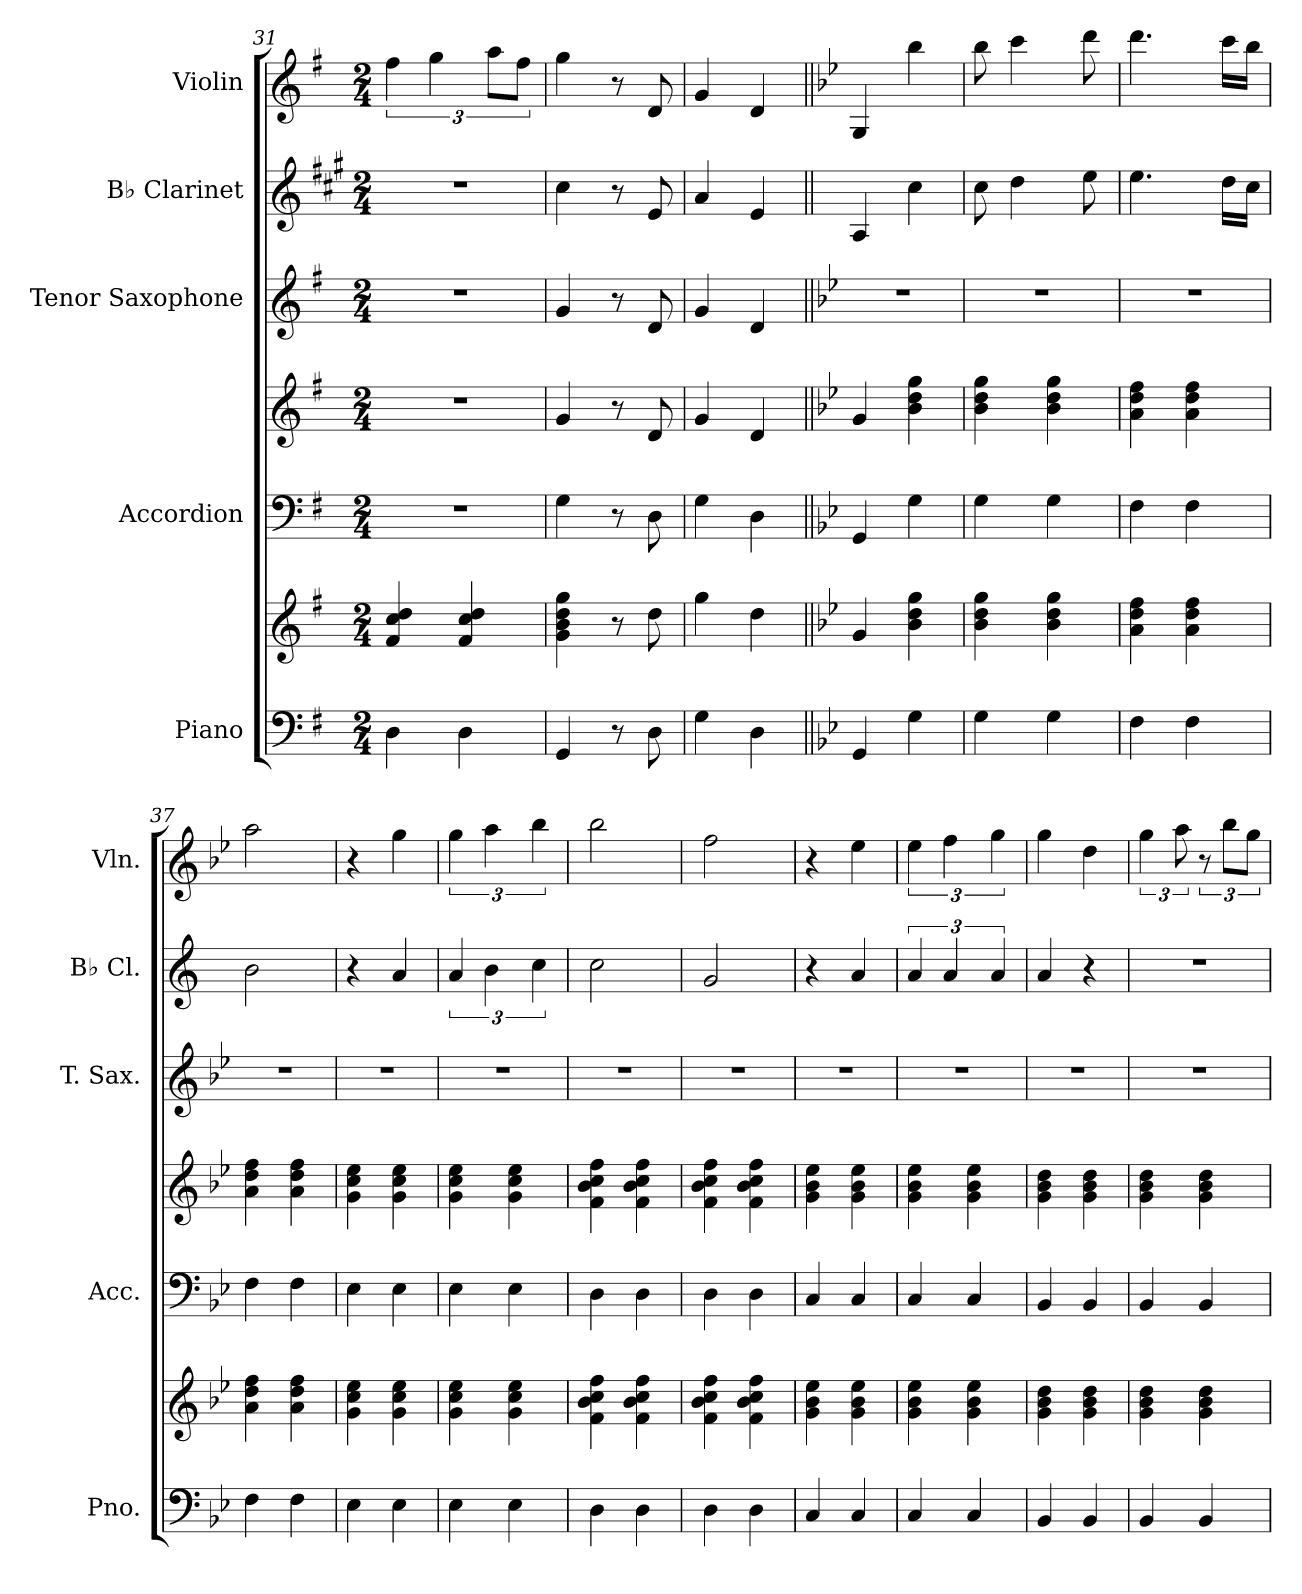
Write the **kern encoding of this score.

**kern	**kern	**kern	**kern	**kern	**kern	**kern
*part5	*part5	*part4	*part4	*part3	*part2	*part1
*staff7	*staff6	*staff5	*staff4	*staff3	*staff2	*staff1
*I"Piano	*	*I"Accordion	*	*I"Tenor Saxophone	*I"B♭ Clarinet	*I"Violin
*I'Pno.	*	*I'Acc.	*	*I'T. Sax.	*I'B♭ Cl.	*I'Vln.
*clefF4	*clefG2	*clefF4	*clefG2	*clefG2	*clefG2	*clefG2
*	*	*	*	*ITrd8c14	*ITrd1c2	*
*k[f#]	*k[f#]	*k[f#]	*k[f#]	*k[f#]	*k[f#]	*k[f#]
*G:	*G:	*G:	*G:	*G:	*G:	*G:
*M2/4	*M2/4	*M2/4	*M2/4	*M2/4	*M2/4	*M2/4
=31	=31	=31	=31	=31	=31	=31
4D\	4f#/ 4cc/ 4dd/	2r	2r	2r	2r	6ff#\
.	.	.	.	.	.	6gg\
4D\	4f#/ 4cc/ 4dd/	.	.	.	.	.
.	.	.	.	.	.	12aa\L
.	.	.	.	.	.	12ff#\J
=32	=32	=32	=32	=32	=32	=32
4GG/	4g\ 4b\ 4dd\ 4gg\	4G\	4g/	4G/	4b\	4gg\
8r	8r	8r	8r	8r	8r	8r
8D\	8dd\	8D\	8d/	8D/	8d/	8d/
=33	=33	=33	=33	=33	=33	=33
4G\	4gg\	4G\	4g/	4G/	4g/	4g/
4D\	4dd\	4D\	4d/	4D/	4d/	4d/
=34||	=34||	=34||	=34||	=34||	=34||	=34||
*k[b-e-]	*k[b-e-]	*k[b-e-]	*k[b-e-]	*k[b-e-]	*k[b-e-]	*k[b-e-]
*B-:	*B-:	*B-:	*B-:	*B-:	*B-:	*B-:
4GG/	4g/	4GG/	4g/	2r	4G/	4G/
4G\	4b-\ 4dd\ 4gg\	4G\	4b-\ 4dd\ 4gg\	.	4b-\	4bb-\
=35	=35	=35	=35	=35	=35	=35
4G\	4b-\ 4dd\ 4gg\	4G\	4b-\ 4dd\ 4gg\	2r	8b-\	8bb-\
.	.	.	.	.	4cc\	4ccc\
4G\	4b-\ 4dd\ 4gg\	4G\	4b-\ 4dd\ 4gg\	.	.	.
.	.	.	.	.	8dd\	8ddd\
=36	=36	=36	=36	=36	=36	=36
4F\	4a\ 4dd\ 4ff\	4F\	4a\ 4dd\ 4ff\	2r	4.dd\	4.ddd\
4F\	4a\ 4dd\ 4ff\	4F\	4a\ 4dd\ 4ff\	.	.	.
.	.	.	.	.	16cc\LL	16ccc\LL
.	.	.	.	.	16b-\JJ	16bb-\JJ
!!LO:PB:g=z
=37	=37	=37	=37	=37	=37	=37
4F\	4a\ 4dd\ 4ff\	4F\	4a\ 4dd\ 4ff\	2r	2a\	2aa\
4F\	4a\ 4dd\ 4ff\	4F\	4a\ 4dd\ 4ff\	.	.	.
=38	=38	=38	=38	=38	=38	=38
4E-\	4g\ 4cc\ 4ee-\	4E-\	4g\ 4cc\ 4ee-\	2r	4r	4r
4E-\	4g\ 4cc\ 4ee-\	4E-\	4g\ 4cc\ 4ee-\	.	4g/	4gg\
=39	=39	=39	=39	=39	=39	=39
4E-\	4g\ 4cc\ 4ee-\	4E-\	4g\ 4cc\ 4ee-\	2r	6g/	6gg\
.	.	.	.	.	6a\	6aa\
4E-\	4g\ 4cc\ 4ee-\	4E-\	4g\ 4cc\ 4ee-\	.	.	.
.	.	.	.	.	6b-\	6bb-\
=40	=40	=40	=40	=40	=40	=40
4D\	4f\ 4b-\ 4cc\ 4ff\	4D\	4f\ 4b-\ 4cc\ 4ff\	2r	2b-\	2bb-\
4D\	4f\ 4b-\ 4cc\ 4ff\	4D\	4f\ 4b-\ 4cc\ 4ff\	.	.	.
=41	=41	=41	=41	=41	=41	=41
4D\	4f\ 4b-\ 4cc\ 4ff\	4D\	4f\ 4b-\ 4cc\ 4ff\	2r	2f/	2ff\
4D\	4f\ 4b-\ 4cc\ 4ff\	4D\	4f\ 4b-\ 4cc\ 4ff\	.	.	.
=42	=42	=42	=42	=42	=42	=42
4C/	4g\ 4b-\ 4ee-\	4C/	4g\ 4b-\ 4ee-\	2r	4r	4r
4C/	4g\ 4b-\ 4ee-\	4C/	4g\ 4b-\ 4ee-\	.	4g/	4ee-\
=43	=43	=43	=43	=43	=43	=43
4C/	4g\ 4b-\ 4ee-\	4C/	4g\ 4b-\ 4ee-\	2r	6g/	6ee-\
.	.	.	.	.	6g/	6ff\
4C/	4g\ 4b-\ 4ee-\	4C/	4g\ 4b-\ 4ee-\	.	.	.
.	.	.	.	.	6g/	6gg\
=44	=44	=44	=44	=44	=44	=44
4BB-/	4g\ 4b-\ 4dd\	4BB-/	4g\ 4b-\ 4dd\	2r	4g/	4gg\
4BB-/	4g\ 4b-\ 4dd\	4BB-/	4g\ 4b-\ 4dd\	.	4r	4dd\
=45	=45	=45	=45	=45	=45	=45
4BB-/	4g\ 4b-\ 4dd\	4BB-/	4g\ 4b-\ 4dd\	2r	2r	6gg\
.	.	.	.	.	.	12aa\
4BB-/	4g\ 4b-\ 4dd\	4BB-/	4g\ 4b-\ 4dd\	.	.	12r
.	.	.	.	.	.	12bb-\L
.	.	.	.	.	.	12gg\J
=	=	=	=	=	=	=
*-	*-	*-	*-	*-	*-	*-
